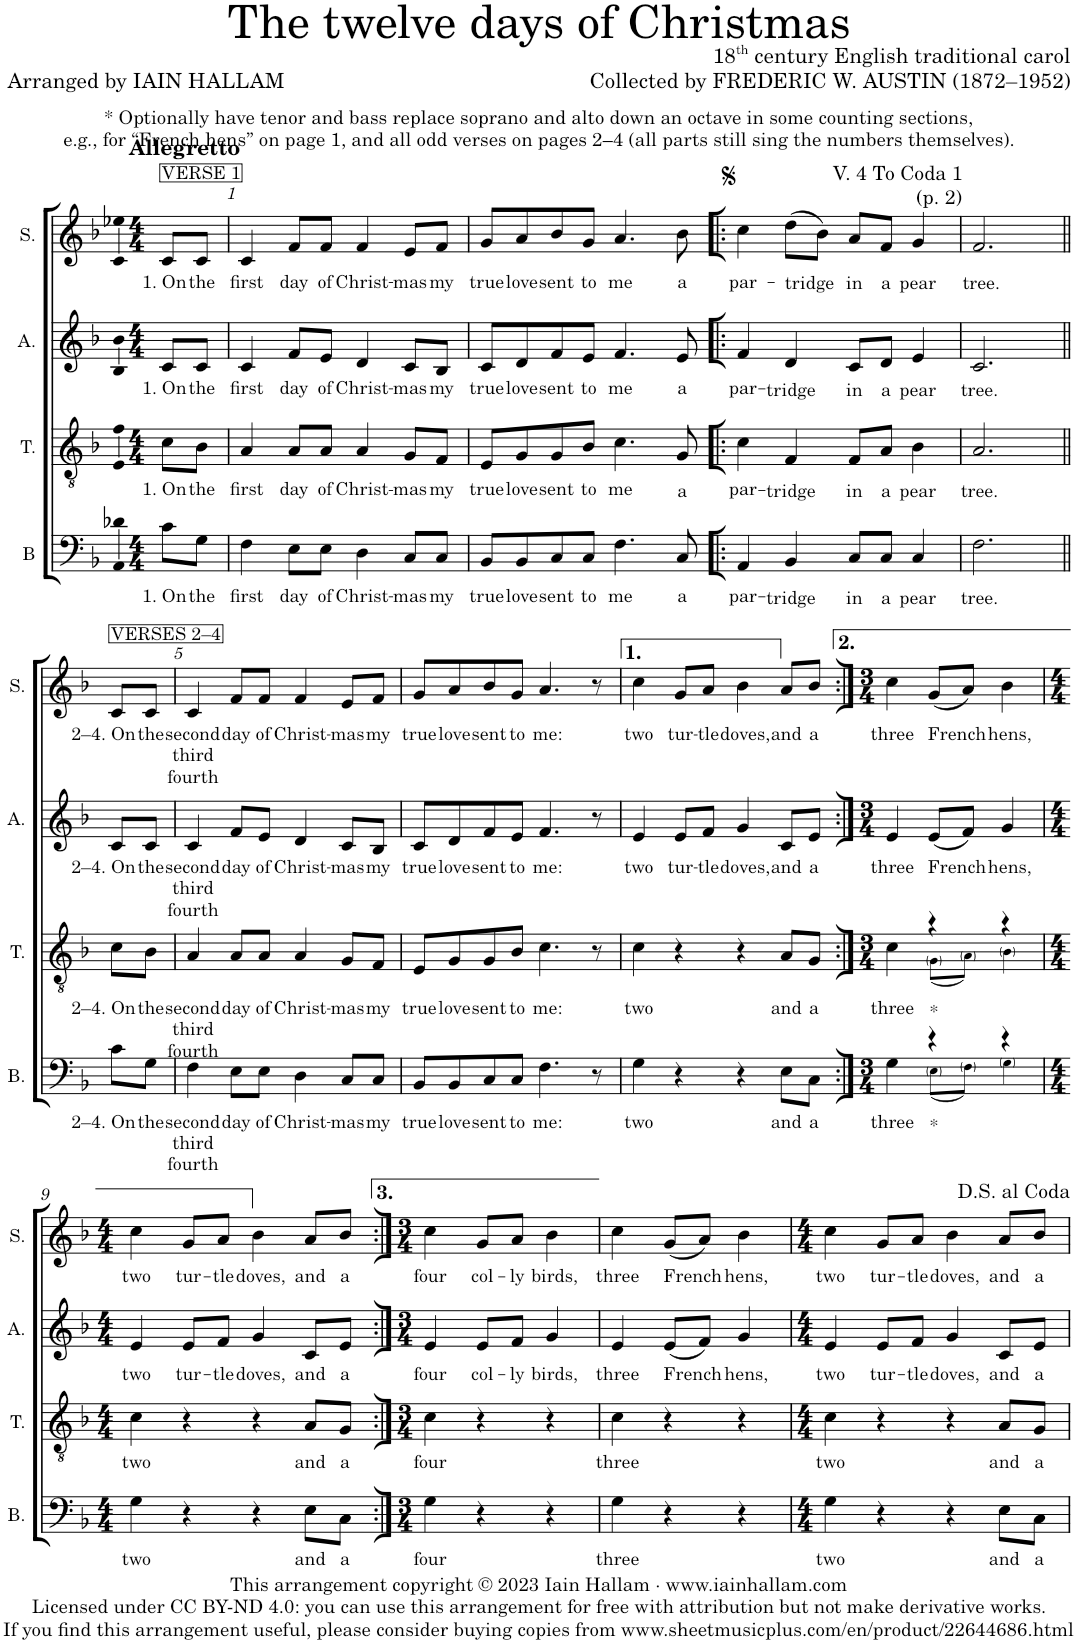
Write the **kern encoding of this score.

**kern	**text	**text	**text	**kern	**text	**text	**text	**kern	**text	**text	**text	**kern	**text	**text	**text
*part4	*part4	*part4	*part4	*part3	*part3	*part3	*part3	*part2	*part2	*part2	*part2	*part1	*part1	*part1	*part1
*staff4	*staff4	*staff4	*staff4	*staff3	*staff3	*staff3	*staff3	*staff2	*staff2	*staff2	*staff2	*staff1	*staff1	*staff1	*staff1
*I"B	*	*	*	*I"T.	*	*	*	*I"A.	*	*	*	*I"S.	*	*	*
*I'B.	*	*	*	*I'T.	*	*	*	*I'A.	*	*	*	*I'S.	*	*	*
*clefF4	*	*	*	*clefGv2	*	*	*	*clefG2	*	*	*	*clefG2	*	*	*
*k[b-]	*	*	*	*k[b-]	*	*	*	*k[b-]	*	*	*	*k[b-]	*	*	*
*M4/4	*	*	*	*M4/4	*	*	*	*M4/4	*	*	*	*M4/4	*	*	*
=	=	=	=	=	=	=	=	=	=	=	=	=	=	=	=
!	!	!	!	!	!	!	!	!	!	!	!	!LO:TX:a:B:t=Allegretto	!	!	!
!	!	!	!	!	!	!	!	!	!	!	!	!LO:TX:a:t=VERSE 1	!	!	!
!	!LO:LY:b	!	!	!	!LO:LY:b	!	!	!	!LO:LY:b	!	!	!	!LO:LY:b	!	!
8c\L	1. On	.	.	8c\L	1. On	.	.	8c/L	1. On	.	.	8c/L	1. On	.	.
!	!LO:LY:b	!	!	!	!LO:LY:b	!	!	!	!LO:LY:b	!	!	!	!LO:LY:b	!	!
8G\J	the	.	.	8B-\J	the	.	.	8c/J	the	.	.	8c/J	the	.	.
=1	=1	=1	=1	=1	=1	=1	=1	=1	=1	=1	=1	=1	=1	=1	=1
!	!LO:LY:b	!	!	!	!LO:LY:b	!	!	!	!LO:LY:b	!	!	!	!LO:LY:b	!	!
4F\	first	.	.	4A/	first	.	.	4c/	first	.	.	4c/	first	.	.
!	!LO:LY:b	!	!	!	!LO:LY:b	!	!	!	!LO:LY:b	!	!	!	!LO:LY:b	!	!
8E\L	day	.	.	8A/L	day	.	.	8f/L	day	.	.	8f/L	day	.	.
!	!LO:LY:b	!	!	!	!LO:LY:b	!	!	!	!LO:LY:b	!	!	!	!LO:LY:b	!	!
8E\J	of	.	.	8A/J	of	.	.	8e/J	of	.	.	8f/J	of	.	.
!	!LO:LY:b	!	!	!	!LO:LY:b	!	!	!	!LO:LY:b	!	!	!	!LO:LY:b	!	!
4D\	Christ-	.	.	4A/	Christ-	.	.	4d/	Christ-	.	.	4f/	Christ-	.	.
!	!LO:LY:b	!	!	!	!LO:LY:b	!	!	!	!LO:LY:b	!	!	!	!LO:LY:b	!	!
8C/L	-mas	.	.	8G/L	-mas	.	.	8c/L	-mas	.	.	8e/L	-mas	.	.
!	!LO:LY:b	!	!	!	!LO:LY:b	!	!	!	!LO:LY:b	!	!	!	!LO:LY:b	!	!
8C/J	my	.	.	8F/J	my	.	.	8B-/J	my	.	.	8f/J	my	.	.
=2	=2	=2	=2	=2	=2	=2	=2	=2	=2	=2	=2	=2	=2	=2	=2
!	!LO:LY:b	!	!	!	!LO:LY:b	!	!	!	!LO:LY:b	!	!	!	!LO:LY:b	!	!
8BB-/L	true	.	.	8E/L	true	.	.	8c/L	true	.	.	8g/L	true	.	.
!	!LO:LY:b	!	!	!	!LO:LY:b	!	!	!	!LO:LY:b	!	!	!	!LO:LY:b	!	!
8BB-/	love	.	.	8G/	love	.	.	8d/	love	.	.	8a/	love	.	.
!	!LO:LY:b	!	!	!	!LO:LY:b	!	!	!	!LO:LY:b	!	!	!	!LO:LY:b	!	!
8C/	sent	.	.	8G/	sent	.	.	8f/	sent	.	.	8b-/	sent	.	.
!	!LO:LY:b	!	!	!	!LO:LY:b	!	!	!	!LO:LY:b	!	!	!	!LO:LY:b	!	!
8C/J	to	.	.	8B-/J	to	.	.	8e/J	to	.	.	8g/J	to	.	.
!	!LO:LY:b	!	!	!	!LO:LY:b	!	!	!	!LO:LY:b	!	!	!	!LO:LY:b	!	!
4.F\	me	.	.	4.c\	me	.	.	4.f/	me	.	.	4.a/	me	.	.
!	!LO:LY:b	!	!	!	!LO:LY:b	!	!	!	!LO:LY:b	!	!	!	!LO:LY:b	!	!
8C/	a	.	.	8G/	a	.	.	8e/	a	.	.	8b-\	a	.	.
=3!|:	=3!|:	=3!|:	=3!|:	=3!|:	=3!|:	=3!|:	=3!|:	=3!|:	=3!|:	=3!|:	=3!|:	=3!|:	=3!|:	=3!|:	=3!|:
!	!LO:LY:b	!	!	!	!LO:LY:b	!	!	!	!LO:LY:b	!	!	!	!LO:LY:b	!	!
4AA/	par-	.	.	4c\	par-	.	.	4f/	par-	.	.	4cc\	par-	.	.
!	!LO:LY:b	!	!	!	!LO:LY:b	!	!	!	!LO:LY:b	!	!	!	!LO:LY:b	!	!
4BB-/	-tridge	.	.	4F/	-tridge	.	.	4d/	-tridge	.	.	(8dd\L	-tridge	.	.
.	.	.	.	.	.	.	.	.	.	.	.	8b-\J)	.	.	.
!	!LO:LY:b	!	!	!	!LO:LY:b	!	!	!	!LO:LY:b	!	!	!	!LO:LY:b	!	!
8C/L	in	.	.	8F/L	in	.	.	8c/L	in	.	.	8a/L	in	.	.
!	!LO:LY:b	!	!	!	!LO:LY:b	!	!	!	!LO:LY:b	!	!	!	!LO:LY:b	!	!
8C/J	a	.	.	8A/J	a	.	.	8d/J	a	.	.	8f/J	a	.	.
!	!LO:LY:b	!	!	!	!LO:LY:b	!	!	!	!LO:LY:b	!	!	!	!LO:LY:b	!	!
4C/	pear	.	.	4B-\	pear	.	.	4e/	pear	.	.	4g/	pear	.	.
=4	=4	=4	=4	=4	=4	=4	=4	=4	=4	=4	=4	=4	=4	=4	=4
!	!LO:LY:b	!	!	!	!LO:LY:b	!	!	!	!LO:LY:b	!	!	!	!LO:LY:b	!	!
2.F\	tree.	.	.	2.A/	tree.	.	.	2.c/	tree.	.	.	2.f/	tree.	.	.
!	!	!	!	!	!	!	!	!	!	!	!	!LO:TX:a:t=V. 4 To Coda 1\n(p. 2)	!	!	!
!!LO:LB:g=z
=4X1||	=4X1||	=4X1||	=4X1||	=4X1||	=4X1||	=4X1||	=4X1||	=4X1||	=4X1||	=4X1||	=4X1||	=4X1||	=4X1||	=4X1||	=4X1||
!	!	!	!	!	!	!	!	!	!	!	!	!LO:TX:a:t=VERSES 2–4	!	!	!
!	!LO:LY:b	!	!	!	!LO:LY:b	!	!	!	!LO:LY:b	!	!	!	!LO:LY:b	!	!
8c\L	2–4. On	.	.	8c\L	2–4. On	.	.	8c/L	2–4. On	.	.	8c/L	2–4. On	.	.
!	!LO:LY:b	!	!	!	!LO:LY:b	!	!	!	!LO:LY:b	!	!	!	!LO:LY:b	!	!
8G\J	the	.	.	8B-\J	the	.	.	8c/J	the	.	.	8c/J	the	.	.
=5	=5	=5	=5	=5	=5	=5	=5	=5	=5	=5	=5	=5	=5	=5	=5
!	!LO:LY:b	!LO:LY:b	!LO:LY:b	!	!LO:LY:b	!LO:LY:b	!LO:LY:b	!	!LO:LY:b	!LO:LY:b	!LO:LY:b	!	!LO:LY:b	!LO:LY:b	!LO:LY:b
4F\	second	third	fourth	4A/	second	third	fourth	4c/	second	third	fourth	4c/	second	third	fourth
!	!LO:LY:b	!	!	!	!LO:LY:b	!	!	!	!LO:LY:b	!	!	!	!LO:LY:b	!	!
8E\L	day	.	.	8A/L	day	.	.	8f/L	day	.	.	8f/L	day	.	.
!	!LO:LY:b	!	!	!	!LO:LY:b	!	!	!	!LO:LY:b	!	!	!	!LO:LY:b	!	!
8E\J	of	.	.	8A/J	of	.	.	8e/J	of	.	.	8f/J	of	.	.
!	!LO:LY:b	!	!	!	!LO:LY:b	!	!	!	!LO:LY:b	!	!	!	!LO:LY:b	!	!
4D\	Christ-	.	.	4A/	Christ-	.	.	4d/	Christ-	.	.	4f/	Christ-	.	.
!	!LO:LY:b	!	!	!	!LO:LY:b	!	!	!	!LO:LY:b	!	!	!	!LO:LY:b	!	!
8C/L	-mas	.	.	8G/L	-mas	.	.	8c/L	-mas	.	.	8e/L	-mas	.	.
!	!LO:LY:b	!	!	!	!LO:LY:b	!	!	!	!LO:LY:b	!	!	!	!LO:LY:b	!	!
8C/J	my	.	.	8F/J	my	.	.	8B-/J	my	.	.	8f/J	my	.	.
=6	=6	=6	=6	=6	=6	=6	=6	=6	=6	=6	=6	=6	=6	=6	=6
!	!LO:LY:b	!	!	!	!LO:LY:b	!	!	!	!LO:LY:b	!	!	!	!LO:LY:b	!	!
8BB-/L	true	.	.	8E/L	true	.	.	8c/L	true	.	.	8g/L	true	.	.
!	!LO:LY:b	!	!	!	!LO:LY:b	!	!	!	!LO:LY:b	!	!	!	!LO:LY:b	!	!
8BB-/	love	.	.	8G/	love	.	.	8d/	love	.	.	8a/	love	.	.
!	!LO:LY:b	!	!	!	!LO:LY:b	!	!	!	!LO:LY:b	!	!	!	!LO:LY:b	!	!
8C/	sent	.	.	8G/	sent	.	.	8f/	sent	.	.	8b-/	sent	.	.
!	!LO:LY:b	!	!	!	!LO:LY:b	!	!	!	!LO:LY:b	!	!	!	!LO:LY:b	!	!
8C/J	to	.	.	8B-/J	to	.	.	8e/J	to	.	.	8g/J	to	.	.
!	!LO:LY:b	!	!	!	!LO:LY:b	!	!	!	!LO:LY:b	!	!	!	!LO:LY:b	!	!
4.F\	me:	.	.	4.c\	me:	.	.	4.f/	me:	.	.	4.a/	me:	.	.
8r	.	.	.	8r	.	.	.	8r	.	.	.	8r	.	.	.
=7	=7	=7	=7	=7	=7	=7	=7	=7	=7	=7	=7	=7	=7	=7	=7
!	!LO:LY:b	!	!	!	!LO:LY:b	!	!	!	!LO:LY:b	!	!	!	!LO:LY:b	!	!
4G\	two	.	.	4c\	two	.	.	4e/	two	.	.	4cc\	two	.	.
!	!	!	!	!	!	!	!	!	!LO:LY:b	!	!	!	!LO:LY:b	!	!
4r	.	.	.	4r	.	.	.	8e/L	tur-	.	.	8g/L	tur-	.	.
!	!	!	!	!	!	!	!	!	!LO:LY:b	!	!	!	!LO:LY:b	!	!
.	.	.	.	.	.	.	.	8f/J	-tle	.	.	8a/J	-tle	.	.
!	!	!	!	!	!	!	!	!	!LO:LY:b	!	!	!	!LO:LY:b	!	!
4r	.	.	.	4r	.	.	.	4g/	doves,	.	.	4b-\	doves,	.	.
!	!LO:LY:b	!	!	!	!LO:LY:b	!	!	!	!LO:LY:b	!	!	!	!LO:LY:b	!	!
8E\L	and	.	.	8A/L	and	.	.	8c/L	and	.	.	8a/L	and	.	.
!	!LO:LY:b	!	!	!	!LO:LY:b	!	!	!	!LO:LY:b	!	!	!	!LO:LY:b	!	!
8C\J	a	.	.	8G/J	a	.	.	8e/J	a	.	.	8b-/J	a	.	.
=8:|!	=8:|!	=8:|!	=8:|!	=8:|!	=8:|!	=8:|!	=8:|!	=8:|!	=8:|!	=8:|!	=8:|!	=8:|!	=8:|!	=8:|!	=8:|!
*M3/4	*	*	*	*M3/4	*	*	*	*M3/4	*	*	*	*M3/4	*	*	*
!	!LO:LY:b	!	!	!	!LO:LY:b	!	!	!	!LO:LY:b	!	!	!	!LO:LY:b	!	!
*^	*	*	*	*^	*	*	*	*	*	*	*	*	*	*	*
4G\	4ryy	three	.	.	4c\	4ryy	three	.	.	4e/	three	.	.	4cc\	three	.	.
!	!	!LO:LY:b	!	!	!	!	!LO:LY:b	!	!	!	!LO:LY:b	!	!	!	!LO:LY:b	!	!
4r	(8E!\L	\*	.	.	4r	(8G!\L	\*	.	.	(8e/L	French	.	.	(8g/L	French	.	.
.	8F!\J)	.	.	.	.	8A!\J)	.	.	.	8f/J)	.	.	.	8a/J)	.	.	.
!	!	!	!	!	!	!	!	!	!	!	!LO:LY:b	!	!	!	!LO:LY:b	!	!
4r	4G!\	.	.	.	4r	4B-!\	.	.	.	4g/	hens,	.	.	4b-\	hens,	.	.
*v	*v	*	*	*	*	*	*	*	*	*	*	*	*	*	*	*	*
*	*	*	*	*v	*v	*	*	*	*	*	*	*	*	*	*	*
!!LO:LB:g=z
=9	=9	=9	=9	=9	=9	=9	=9	=9	=9	=9	=9	=9	=9	=9	=9
*M4/4	*	*	*	*M4/4	*	*	*	*M4/4	*	*	*	*M4/4	*	*	*
*^	*	*	*	*^	*	*	*	*	*	*	*	*	*	*	*
!	!	!LO:LY:b	!	!	!	!	!LO:LY:b	!	!	!	!LO:LY:b	!	!	!	!LO:LY:b	!	!
*v	*v	*	*	*	*	*	*	*	*	*	*	*	*	*	*	*	*
*	*	*	*	*v	*v	*	*	*	*	*	*	*	*	*	*	*
4G\	two	.	.	4c\	two	.	.	4e/	two	.	.	4cc\	two	.	.
!	!	!	!	!	!	!	!	!	!LO:LY:b	!	!	!	!LO:LY:b	!	!
4r	.	.	.	4r	.	.	.	8e/L	tur-	.	.	8g/L	tur-	.	.
!	!	!	!	!	!	!	!	!	!LO:LY:b	!	!	!	!LO:LY:b	!	!
.	.	.	.	.	.	.	.	8f/J	-tle	.	.	8a/J	-tle	.	.
!	!	!	!	!	!	!	!	!	!LO:LY:b	!	!	!	!LO:LY:b	!	!
4r	.	.	.	4r	.	.	.	4g/	doves,	.	.	4b-\	doves,	.	.
!	!LO:LY:b	!	!	!	!LO:LY:b	!	!	!	!LO:LY:b	!	!	!	!LO:LY:b	!	!
8E\L	and	.	.	8A/L	and	.	.	8c/L	and	.	.	8a/L	and	.	.
!	!LO:LY:b	!	!	!	!LO:LY:b	!	!	!	!LO:LY:b	!	!	!	!LO:LY:b	!	!
8C\J	a	.	.	8G/J	a	.	.	8e/J	a	.	.	8b-/J	a	.	.
=10:|!	=10:|!	=10:|!	=10:|!	=10:|!	=10:|!	=10:|!	=10:|!	=10:|!	=10:|!	=10:|!	=10:|!	=10:|!	=10:|!	=10:|!	=10:|!
*M3/4	*	*	*	*M3/4	*	*	*	*M3/4	*	*	*	*M3/4	*	*	*
!	!LO:LY:b	!	!	!	!LO:LY:b	!	!	!	!LO:LY:b	!	!	!	!LO:LY:b	!	!
4G\	four	.	.	4c\	four	.	.	4e/	four	.	.	4cc\	four	.	.
!	!	!	!	!	!	!	!	!	!LO:LY:b	!	!	!	!LO:LY:b	!	!
4r	.	.	.	4r	.	.	.	8e/L	col-	.	.	8g/L	col-	.	.
!	!	!	!	!	!	!	!	!	!LO:LY:b	!	!	!	!LO:LY:b	!	!
.	.	.	.	.	.	.	.	8f/J	-ly	.	.	8a/J	-ly	.	.
!	!	!	!	!	!	!	!	!	!LO:LY:b	!	!	!	!LO:LY:b	!	!
4r	.	.	.	4r	.	.	.	4g/	birds,	.	.	4b-\	birds,	.	.
=11	=11	=11	=11	=11	=11	=11	=11	=11	=11	=11	=11	=11	=11	=11	=11
!	!LO:LY:b	!	!	!	!LO:LY:b	!	!	!	!LO:LY:b	!	!	!	!LO:LY:b	!	!
4G\	three	.	.	4c\	three	.	.	4e/	three	.	.	4cc\	three	.	.
!	!	!	!	!	!	!	!	!	!LO:LY:b	!	!	!	!LO:LY:b	!	!
4r	.	.	.	4r	.	.	.	(8e/L	French	.	.	(8g/L	French	.	.
.	.	.	.	.	.	.	.	8f/J)	.	.	.	8a/J)	.	.	.
!	!	!	!	!	!	!	!	!	!LO:LY:b	!	!	!	!LO:LY:b	!	!
4r	.	.	.	4r	.	.	.	4g/	hens,	.	.	4b-\	hens,	.	.
=12	=12	=12	=12	=12	=12	=12	=12	=12	=12	=12	=12	=12	=12	=12	=12
*M4/4	*	*	*	*M4/4	*	*	*	*M4/4	*	*	*	*M4/4	*	*	*
!	!LO:LY:b	!	!	!	!LO:LY:b	!	!	!	!LO:LY:b	!	!	!	!LO:LY:b	!	!
4G\	two	.	.	4c\	two	.	.	4e/	two	.	.	4cc\	two	.	.
!	!	!	!	!	!	!	!	!	!LO:LY:b	!	!	!	!LO:LY:b	!	!
4r	.	.	.	4r	.	.	.	8e/L	tur-	.	.	8g/L	tur-	.	.
!	!	!	!	!	!	!	!	!	!LO:LY:b	!	!	!	!LO:LY:b	!	!
.	.	.	.	.	.	.	.	8f/J	-tle	.	.	8a/J	-tle	.	.
!	!	!	!	!	!	!	!	!	!LO:LY:b	!	!	!	!LO:LY:b	!	!
4r	.	.	.	4r	.	.	.	4g/	doves,	.	.	4b-\	doves,	.	.
!	!LO:LY:b	!	!	!	!LO:LY:b	!	!	!	!LO:LY:b	!	!	!	!LO:LY:b	!	!
8E\L	and	.	.	8A/L	and	.	.	8c/L	and	.	.	8a/L	and	.	.
!	!LO:LY:b	!	!	!	!LO:LY:b	!	!	!	!LO:LY:b	!	!	!	!LO:LY:b	!	!
8C\J	a	.	.	8G/J	a	.	.	8e/J	a	.	.	8b-/J	a	.	.
=	=	=	=	=	=	=	=	=	=	=	=	=	=	=	=
*-	*-	*-	*-	*-	*-	*-	*-	*-	*-	*-	*-	*-	*-	*-	*-
